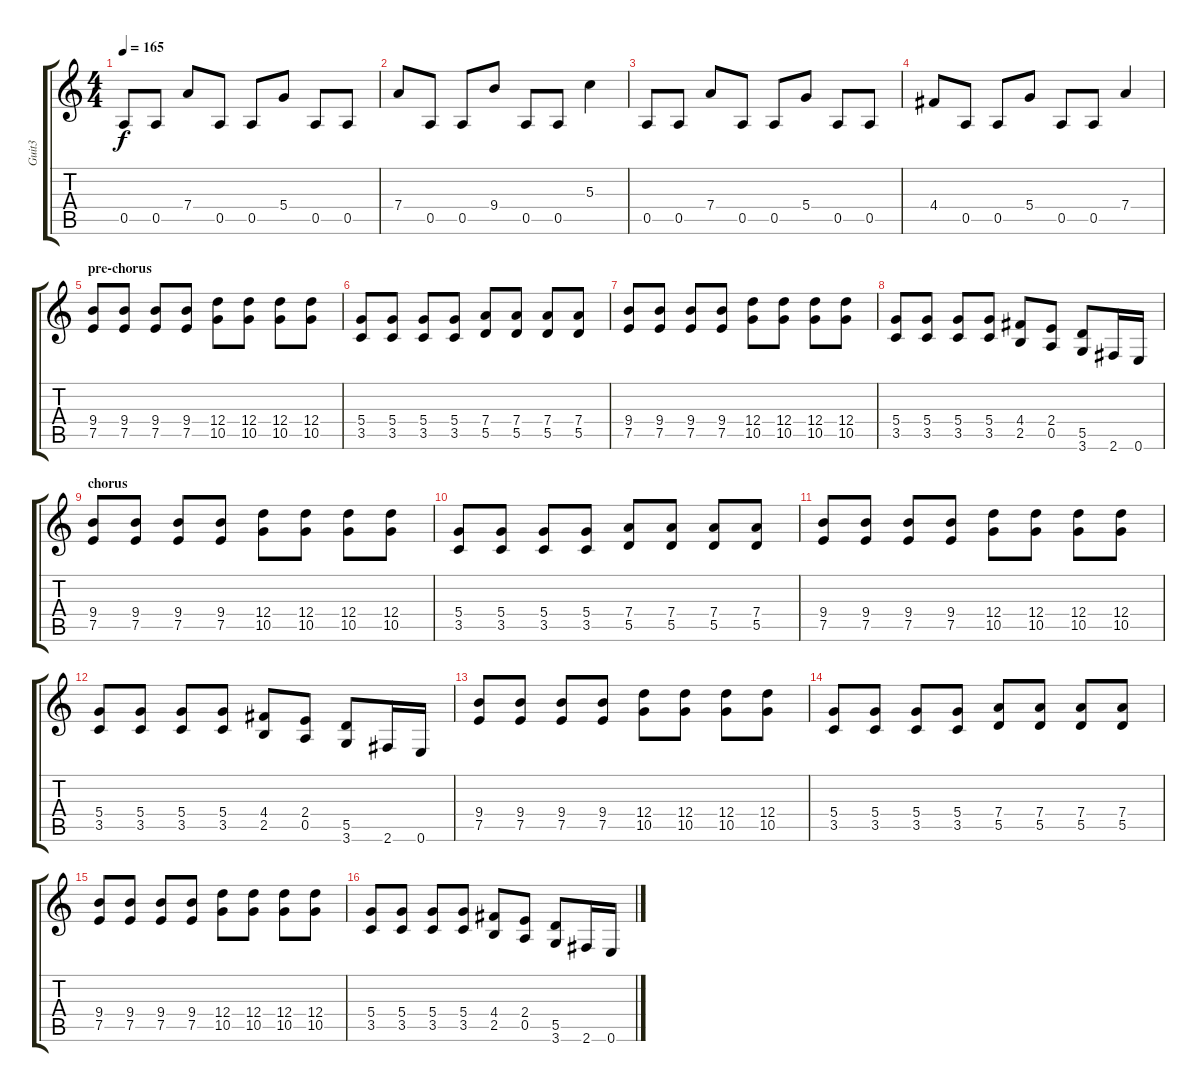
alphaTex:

\track ("Guit3" "Guit3") {instrument overdrivenguitar}
\staff {score tabs}
\tuning (E4 B3 G3 D3 A2 E2) {hide}
\ts (4 4)
\tempo 165
\clef g2
\ks c
0.5.8{dy f} 0.5.8 7.4.8 0.5.8 0.5.8 5.4.8 0.5.8 0.5.8 |
7.4.8 0.5.8 0.5.8 9.4.8 0.5.8 0.5.8 5.3.4 |
0.5.8 0.5.8 7.4.8 0.5.8 0.5.8 5.4.8 0.5.8 0.5.8 |
4.4.8 0.5.8 0.5.8 5.4.8 0.5.8 0.5.8 7.4.4 |
\section ("" "pre-chorus")
(9.4 7.5).8 (9.4 7.5).8 (9.4 7.5).8 (9.4 7.5).8 (12.4 10.5).8 (12.4 10.5).8 (12.4 10.5).8 (12.4 10.5).8 |
(5.4 3.5).8 (5.4 3.5).8 (5.4 3.5).8 (5.4 3.5).8 (7.4 5.5).8 (7.4 5.5).8 (7.4 5.5).8 (7.4 5.5).8 |
(9.4 7.5).8 (9.4 7.5).8 (9.4 7.5).8 (9.4 7.5).8 (12.4 10.5).8 (12.4 10.5).8 (12.4 10.5).8 (12.4 10.5).8 |
(5.4 3.5).8 (5.4 3.5).8 (5.4 3.5).8 (5.4 3.5).8 (4.4 2.5).8 (2.4 0.5).8 (5.5 3.6).8 2.6.16 0.6.16 |
\section ("" "chorus")
(9.4 7.5).8 (9.4 7.5).8 (9.4 7.5).8 (9.4 7.5).8 (12.4 10.5).8 (12.4 10.5).8 (12.4 10.5).8 (12.4 10.5).8 |
(5.4 3.5).8 (5.4 3.5).8 (5.4 3.5).8 (5.4 3.5).8 (7.4 5.5).8 (7.4 5.5).8 (7.4 5.5).8 (7.4 5.5).8 |
(9.4 7.5).8 (9.4 7.5).8 (9.4 7.5).8 (9.4 7.5).8 (12.4 10.5).8 (12.4 10.5).8 (12.4 10.5).8 (12.4 10.5).8 |
(5.4 3.5).8 (5.4 3.5).8 (5.4 3.5).8 (5.4 3.5).8 (4.4 2.5).8 (2.4 0.5).8 (5.5 3.6).8 2.6.16 0.6.16 |
(9.4 7.5).8 (9.4 7.5).8 (9.4 7.5).8 (9.4 7.5).8 (12.4 10.5).8 (12.4 10.5).8 (12.4 10.5).8 (12.4 10.5).8 |
(5.4 3.5).8 (5.4 3.5).8 (5.4 3.5).8 (5.4 3.5).8 (7.4 5.5).8 (7.4 5.5).8 (7.4 5.5).8 (7.4 5.5).8 |
(9.4 7.5).8 (9.4 7.5).8 (9.4 7.5).8 (9.4 7.5).8 (12.4 10.5).8 (12.4 10.5).8 (12.4 10.5).8 (12.4 10.5).8 |
(5.4 3.5).8 (5.4 3.5).8 (5.4 3.5).8 (5.4 3.5).8 (4.4 2.5).8 (2.4 0.5).8 (5.5 3.6).8 2.6.16 0.6.16
